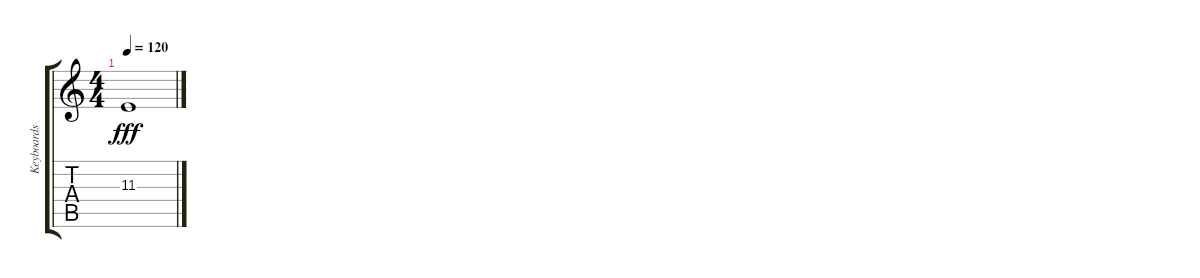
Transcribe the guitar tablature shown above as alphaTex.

\track ("Keyboards 2" "Keyboards ") {instrument tubularbells}
\staff {score tabs}
\tuning (D4 A3 F3 C3 G2 D2) {hide}
\ts (4 4)
\tempo 120
\clef g2
\ks c
11.3.1{dy fff}
